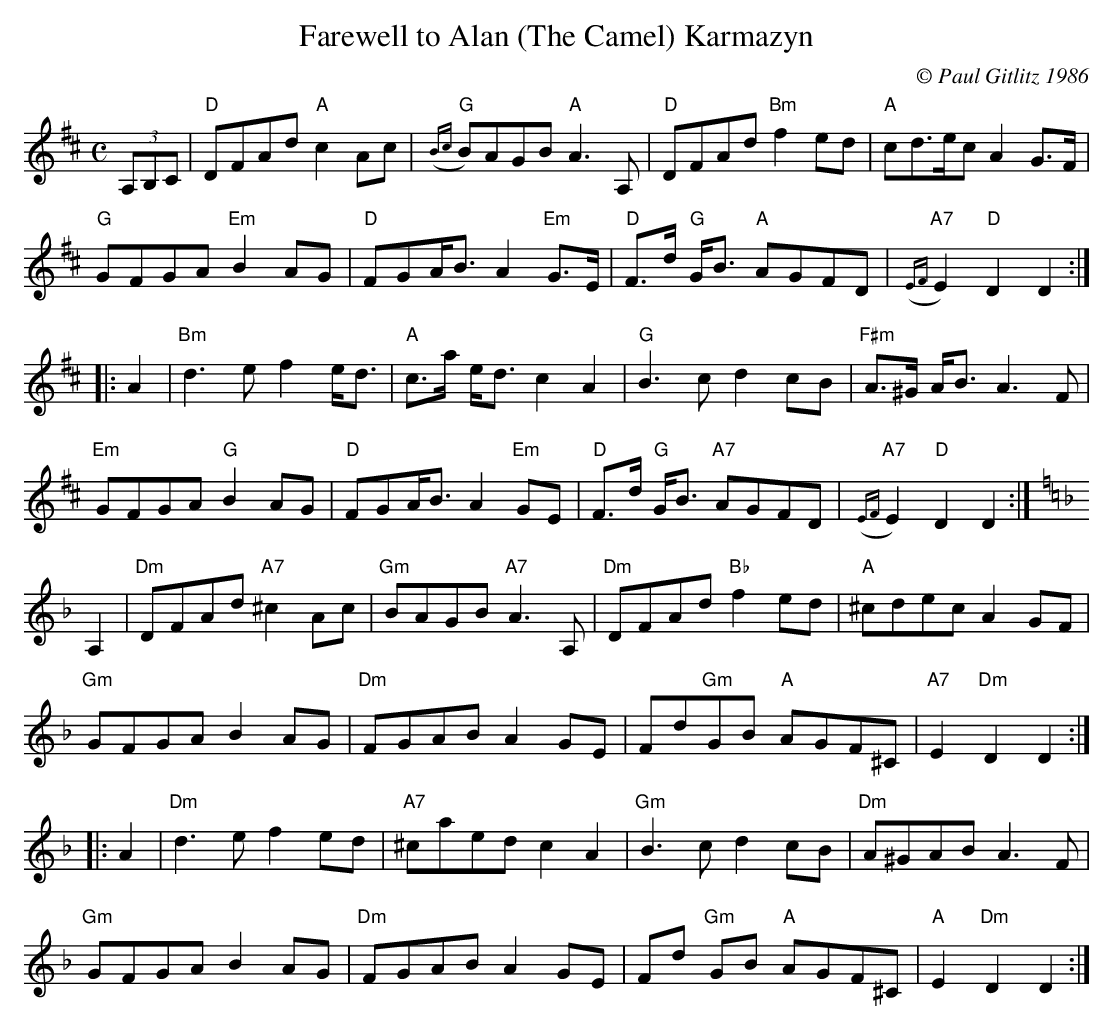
X:1
T:Farewell to Alan (The Camel) Karmazyn
M:C
L:1/8
C:© Paul Gitlitz 1986
K:D
(3A,B,C|"D"DFAd "A"c2Ac|({Bc}"G"B)AGB "A"A3A,|"D"DFAd "Bm"f2ed|"A"cd>ecA2G>F|!
"G"GFGA "Em"B2AG|"D"FGA<B A2 "Em"G>E|"D"F>d "G"G<B "A"AGFD| "A7"({EF}E2) "D"D2D2:|!
|:A2|"Bm"d3ef2e<d|"A"c>a e<dc2A2|"G"B3cd2cB|"F#m"A>^G A<BA3F|!
"Em"GFGA "G"B2AG|"D"FGA<BA2 "Em"GE|"D"F>d "G"G<B "A7"AGFD| "A7"({EF}E2) "D"D2D2:|!
K:Dm
A,2|"Dm"DFAd "A7"^c2Ac|"Gm"BAGB "A7"A3A,| "Dm"DFAd "Bb"f2ed|"A"^cdecA2GF|!
"Gm"GFGA B2AG|"Dm"FGAB A2GE|Fd"Gm"GB "A"AGF^C|"A7"E2 "Dm"D2D2:|!
|:A2|"Dm"d3ef2ed|"A7"^caedc2A2|"Gm"B3cd2cB|"Dm"A^GABA3F|!
"Gm"GFGA B2AG|"Dm"FGAB A2GE|Fd "Gm"GB "A"AGF^C|"A"E2 "Dm"D2D2:|]
